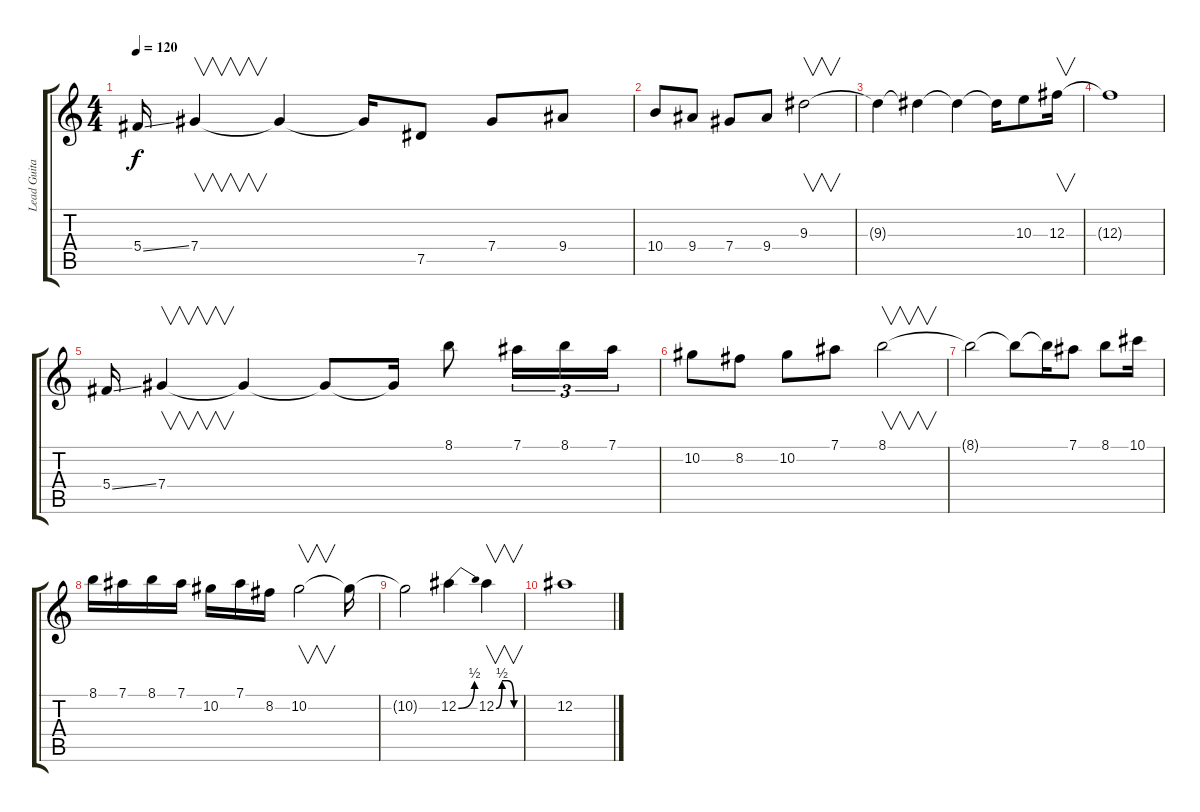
\track ("Lead Guitar" "Lead Guita") {instrument distortionguitar}
\staff {score tabs}
\tuning (Eb4 Bb3 Gb3 Db3 Ab2 Eb2) {hide}
\ts (4 4)
\tempo 120
\clef g2
\ks c
5.4{ss}.16{dy f} 7.4.4{v} 7.4{t}.4 7.4{t}.16 7.5.8 7.4.8 9.4.8 |
10.4.8 9.4.8 7.4.8 9.4.8 9.3.2{v} |
9.3{t}.4 9.3{t}.4 9.3{t}.4 9.3{t}.16 10.3.8 12.3.16{v} |
12.3{t}.1 |
5.4{ss}.16{volume 15} 7.4.4{v volume 14} 7.4{t}.4 7.4{t}.8 7.4{t}.16 8.1.8{volume 13} 7.1.16{tu (3 2)} 8.1.16{tu (3 2)} 7.1.16{tu (3 2) volume 12} |
10.2.8 8.2.8{volume 10} 10.2.8 7.1.8 8.1.2{v volume 9} |
8.1{t}.2 8.1{t}.8{volume 8} 8.1{t}.16 7.1.8 8.1.8{volume 7} 10.1.16 |
8.1.16{volume 6} 7.1.16 8.1.16 7.1.16 10.2.16{volume 5} 7.1.16 8.2.16 10.2.2{v} 10.2{t}.16{volume 4} |
10.2{t}.2 12.2{be (bend 0 0 60 2)}.4{volume 3} 12.2{be (custom 0 0 15 2 30 2 45 0 60 0)}.4{v volume 2} |
12.2.1
